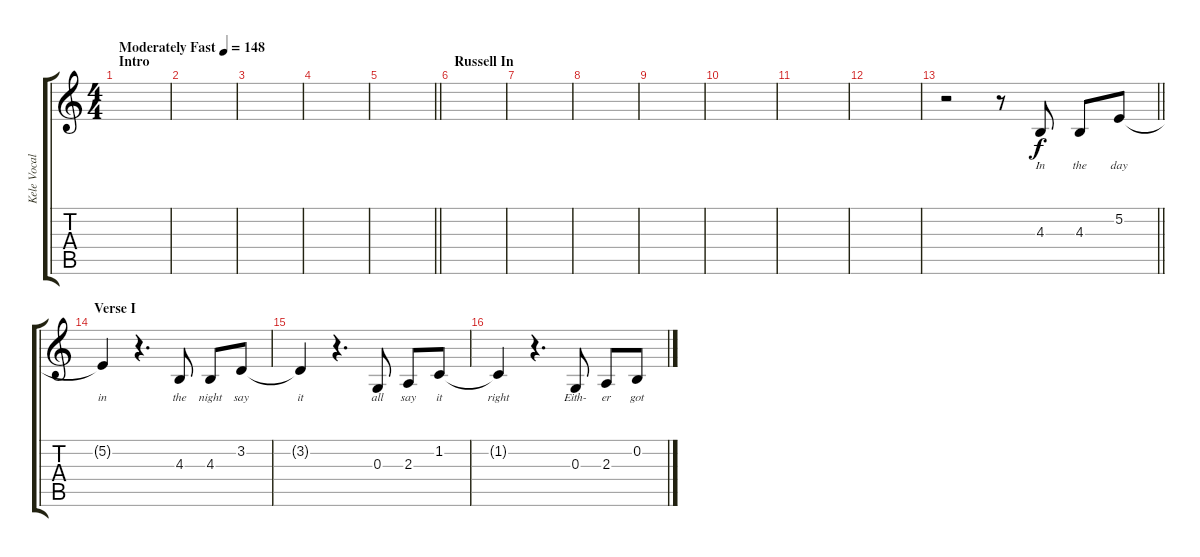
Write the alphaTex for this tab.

\track ("Kele Vocals" "Kele Vocal") {instrument choiraahs}
\staff {score tabs}
\tuning (E4 B3 G3 D3 A2 E2) {hide}
\ts (4 4)
\section ("" "Intro")
\tempo (148 "Moderately Fast")
\clef g2
\ks c
|
|
|
|
\barLineRight lightlight
|
\section ("" "Russell In")
|
|
|
|
|
|
|
\barLineRight lightlight
r.2 r.8 4.3.8{lyrics (0 "In") lyrics (1 "") lyrics (2 "") lyrics (3 "") lyrics (4 "")} 4.3.8{lyrics (0 "the") lyrics (1 "") lyrics (2 "") lyrics (3 "") lyrics (4 "")} 5.2.8{lyrics (0 "day") lyrics (1 "") lyrics (2 "") lyrics (3 "") lyrics (4 "")} |
\section ("" "Verse I")
5.2{t}.4{lyrics (0 "in") lyrics (1 "") lyrics (2 "") lyrics (3 "") lyrics (4 "")} r.4{d} 4.3.8{lyrics (0 "the") lyrics (1 "") lyrics (2 "") lyrics (3 "") lyrics (4 "")} 4.3.8{lyrics (0 "night") lyrics (1 "") lyrics (2 "") lyrics (3 "") lyrics (4 "")} 3.2.8{lyrics (0 "say") lyrics (1 "") lyrics (2 "") lyrics (3 "") lyrics (4 "")} |
3.2{t}.4{lyrics (0 "it") lyrics (1 "") lyrics (2 "") lyrics (3 "") lyrics (4 "")} r.4{d} 0.3.8{lyrics (0 "all") lyrics (1 "") lyrics (2 "") lyrics (3 "") lyrics (4 "")} 2.3.8{lyrics (0 "say") lyrics (1 "") lyrics (2 "") lyrics (3 "") lyrics (4 "")} 1.2.8{lyrics (0 "it") lyrics (1 "") lyrics (2 "") lyrics (3 "") lyrics (4 "")} |
1.2{t}.4{lyrics (0 "right") lyrics (1 "") lyrics (2 "") lyrics (3 "") lyrics (4 "")} r.4{d} 0.3.8{lyrics (0 "Eith-") lyrics (1 "") lyrics (2 "") lyrics (3 "") lyrics (4 "")} 2.3.8{lyrics (0 "er") lyrics (1 "") lyrics (2 "") lyrics (3 "") lyrics (4 "")} 0.2.8{lyrics (0 "got") lyrics (1 "") lyrics (2 "") lyrics (3 "") lyrics (4 "")}
